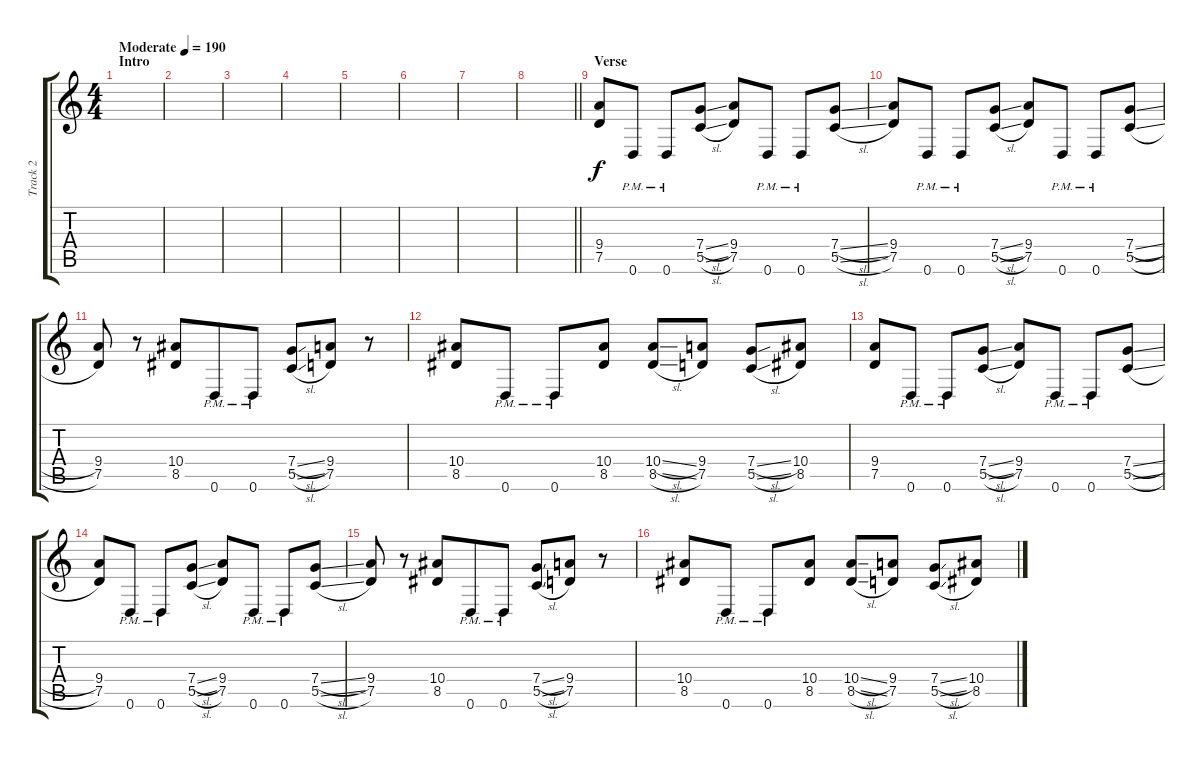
\track ("Track 2" "Track 2") {instrument distortionguitar}
\staff {score tabs}
\tuning (D4 A3 F3 C3 G2 D2) {hide}
\ts (4 4)
\section ("" "Intro")
\tempo (190 "Moderate")
\clef g2
\ks c
|
|
|
|
|
|
|
\barLineRight lightlight
|
\section ("" "Verse")
(9.4 7.5).8 0.6{pm}.8 0.6{pm}.8 (7.4{sl} 5.5{sl}).8 (9.4 7.5).8 0.6{pm}.8 0.6{pm}.8 (7.4{sl} 5.5{sl}).8 |
(9.4 7.5).8 0.6{pm}.8 0.6{pm}.8 (7.4{sl} 5.5{sl}).8 (9.4 7.5).8 0.6{pm}.8 0.6{pm}.8 (7.4{sl} 5.5{sl}).8 |
(9.4 7.5).8 r.8 (10.4 8.5).8 0.6{pm}.8{beam merge} 0.6{pm}.8{beam split} (7.4{sl} 5.5{sl}).8{beam merge} (9.4 7.5).8 r.8 |
(10.4 8.5).8 0.6{pm}.8 0.6{pm}.8 (10.4 8.5).8 (10.4{sl} 8.5{sl}).8 (9.4 7.5).8 (7.4{sl} 5.5{sl}).8 (10.4 8.5).8 |
(9.4 7.5).8 0.6{pm}.8 0.6{pm}.8 (7.4{sl} 5.5{sl}).8 (9.4 7.5).8 0.6{pm}.8 0.6{pm}.8 (7.4{sl} 5.5{sl}).8 |
(9.4 7.5).8 0.6{pm}.8 0.6{pm}.8 (7.4{sl} 5.5{sl}).8 (9.4 7.5).8 0.6{pm}.8 0.6{pm}.8 (7.4{sl} 5.5{sl}).8 |
(9.4 7.5).8 r.8 (10.4 8.5).8 0.6{pm}.8{beam merge} 0.6{pm}.8{beam split} (7.4{sl} 5.5{sl}).8{beam merge} (9.4 7.5).8 r.8 |
(10.4 8.5).8 0.6{pm}.8 0.6{pm}.8 (10.4 8.5).8 (10.4{sl} 8.5{sl}).8 (9.4 7.5).8 (7.4{sl} 5.5{sl}).8 (10.4 8.5).8
